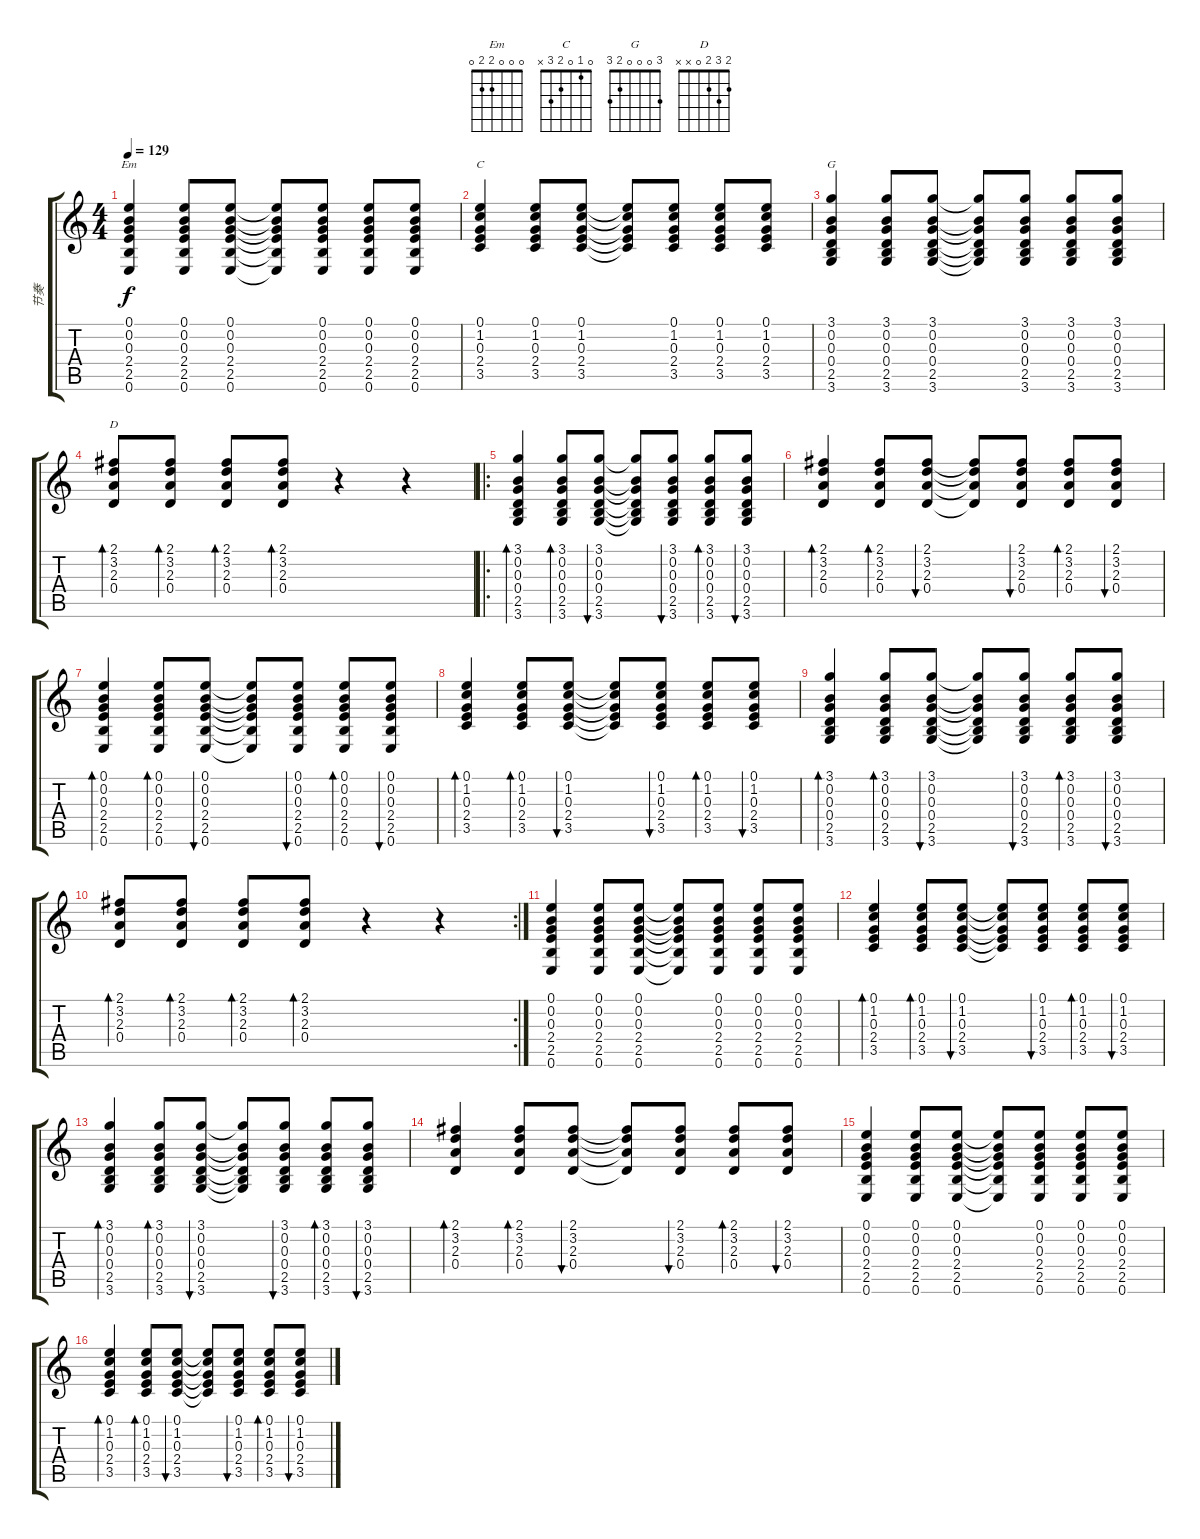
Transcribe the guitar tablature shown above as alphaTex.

\track ("节奏" "节奏") {instrument acousticguitarnylon}
\staff {score tabs}
\tuning (E4 B3 G3 D3 A2 E2) {hide}
\chord ("Em" 0 0 0 2 2 0)
\chord ("C" 0 1 0 2 3 x)
\chord ("G" 3 0 0 0 2 3)
\chord ("D" 2 3 2 0 x x)
\ts (4 4)
\tempo 129
\clef g2
\ks c
(0.1 0.2 0.3 2.4 2.5 0.6).4{ch "Em" dy f} (0.1 0.2 0.3 2.4 2.5 0.6).8 (0.1 0.2 0.3 2.4 2.5 0.6).8 (0.1{t} 0.2{t} 0.3{t} 2.4{t} 2.5{t} 0.6{t}).8 (0.1 0.2 0.3 2.4 2.5 0.6).8 (0.1 0.2 0.3 2.4 2.5 0.6).8 (0.1 0.2 0.3 2.4 2.5 0.6).8 |
(0.1 1.2 0.3 2.4 3.5).4{ch "C"} (0.1 1.2 0.3 2.4 3.5).8 (0.1 1.2 0.3 2.4 3.5).8 (0.1{t} 1.2{t} 0.3{t} 2.4{t} 3.5{t}).8 (0.1 1.2 0.3 2.4 3.5).8 (0.1 1.2 0.3 2.4 3.5).8 (0.1 1.2 0.3 2.4 3.5).8 |
(3.1 0.2 0.3 0.4 2.5 3.6).4{ch "G"} (3.1 0.2 0.3 0.4 2.5 3.6).8 (3.1 0.2 0.3 0.4 2.5 3.6).8 (3.1{t} 0.2{t} 0.3{t} 0.4{t} 2.5{t} 3.6{t}).8 (3.1 0.2 0.3 0.4 2.5 3.6).8 (3.1 0.2 0.3 0.4 2.5 3.6).8 (3.1 0.2 0.3 0.4 2.5 3.6).8 |
(2.1 3.2 2.3 0.4).8{bd 60 ch "D"} (2.1 3.2 2.3 0.4).8{bd 60} (2.1 3.2 2.3 0.4).8{bd 60} (2.1 3.2 2.3 0.4).8{bd 60} r.4 r.4 |
\ro
(3.1 0.2 0.3 0.4 2.5 3.6).4{bd 60} (3.1 0.2 0.3 0.4 2.5 3.6).8{bd 60} (3.1 0.2 0.3 0.4 2.5 3.6).8{bu 60} (3.1{t} 0.2{t} 0.3{t} 0.4{t} 2.5{t} 3.6{t}).8 (3.1 0.2 0.3 0.4 2.5 3.6).8{bu 60} (3.1 0.2 0.3 0.4 2.5 3.6).8{bd 60} (3.1 0.2 0.3 0.4 2.5 3.6).8{bu 60} |
(2.1 3.2 2.3 0.4).4{bd 60} (2.1 3.2 2.3 0.4).8{bd 60} (2.1 3.2 2.3 0.4).8{bu 60} (2.1{t} 3.2{t} 2.3{t} 0.4{t}).8 (2.1 3.2 2.3 0.4).8{bu 60} (2.1 3.2 2.3 0.4).8{bd 60} (2.1 3.2 2.3 0.4).8{bu 60} |
(0.1 0.2 0.3 2.4 2.5 0.6).4{bd 60} (0.1 0.2 0.3 2.4 2.5 0.6).8{bd 60} (0.1 0.2 0.3 2.4 2.5 0.6).8{bu 60} (0.1{t} 0.2{t} 0.3{t} 2.4{t} 2.5{t} 0.6{t}).8 (0.1 0.2 0.3 2.4 2.5 0.6).8{bu 60} (0.1 0.2 0.3 2.4 2.5 0.6).8{bd 60} (0.1 0.2 0.3 2.4 2.5 0.6).8{bu 60} |
(0.1 1.2 0.3 2.4 3.5).4{bd 60} (0.1 1.2 0.3 2.4 3.5).8{bd 60} (0.1 1.2 0.3 2.4 3.5).8{bu 60} (0.1{t} 1.2{t} 0.3{t} 2.4{t} 3.5{t}).8 (0.1 1.2 0.3 2.4 3.5).8{bu 60} (0.1 1.2 0.3 2.4 3.5).8{bd 60} (0.1 1.2 0.3 2.4 3.5).8{bu 60} |
(3.1 0.2 0.3 0.4 2.5 3.6).4{bd 60} (3.1 0.2 0.3 0.4 2.5 3.6).8{bd 60} (3.1 0.2 0.3 0.4 2.5 3.6).8{bu 60} (3.1{t} 0.2{t} 0.3{t} 0.4{t} 2.5{t} 3.6{t}).8 (3.1 0.2 0.3 0.4 2.5 3.6).8{bu 60} (3.1 0.2 0.3 0.4 2.5 3.6).8{bd 60} (3.1 0.2 0.3 0.4 2.5 3.6).8{bu 60} |
\rc 2
(2.1 3.2 2.3 0.4).8{bd 60} (2.1 3.2 2.3 0.4).8{bd 60} (2.1 3.2 2.3 0.4).8{bd 60} (2.1 3.2 2.3 0.4).8{bd 60} r.4 r.4 |
(0.1 0.2 0.3 2.4 2.5 0.6).4 (0.1 0.2 0.3 2.4 2.5 0.6).8 (0.1 0.2 0.3 2.4 2.5 0.6).8 (0.1{t} 0.2{t} 0.3{t} 2.4{t} 2.5{t} 0.6{t}).8 (0.1 0.2 0.3 2.4 2.5 0.6).8 (0.1 0.2 0.3 2.4 2.5 0.6).8 (0.1 0.2 0.3 2.4 2.5 0.6).8 |
(0.1 1.2 0.3 2.4 3.5).4{bd 60} (0.1 1.2 0.3 2.4 3.5).8{bd 60} (0.1 1.2 0.3 2.4 3.5).8{bu 60} (0.1{t} 1.2{t} 0.3{t} 2.4{t} 3.5{t}).8 (0.1 1.2 0.3 2.4 3.5).8{bu 60} (0.1 1.2 0.3 2.4 3.5).8{bd 60} (0.1 1.2 0.3 2.4 3.5).8{bu 60} |
(3.1 0.2 0.3 0.4 2.5 3.6).4{bd 60} (3.1 0.2 0.3 0.4 2.5 3.6).8{bd 60} (3.1 0.2 0.3 0.4 2.5 3.6).8{bu 60} (3.1{t} 0.2{t} 0.3{t} 0.4{t} 2.5{t} 3.6{t}).8 (3.1 0.2 0.3 0.4 2.5 3.6).8{bu 60} (3.1 0.2 0.3 0.4 2.5 3.6).8{bd 60} (3.1 0.2 0.3 0.4 2.5 3.6).8{bu 60} |
(2.1 3.2 2.3 0.4).4{bd 60} (2.1 3.2 2.3 0.4).8{bd 60} (2.1 3.2 2.3 0.4).8{bu 60} (2.1{t} 3.2{t} 2.3{t} 0.4{t}).8 (2.1 3.2 2.3 0.4).8{bu 60} (2.1 3.2 2.3 0.4).8{bd 60} (2.1 3.2 2.3 0.4).8{bu 60} |
(0.1 0.2 0.3 2.4 2.5 0.6).4 (0.1 0.2 0.3 2.4 2.5 0.6).8 (0.1 0.2 0.3 2.4 2.5 0.6).8 (0.1{t} 0.2{t} 0.3{t} 2.4{t} 2.5{t} 0.6{t}).8 (0.1 0.2 0.3 2.4 2.5 0.6).8 (0.1 0.2 0.3 2.4 2.5 0.6).8 (0.1 0.2 0.3 2.4 2.5 0.6).8 |
(0.1 1.2 0.3 2.4 3.5).4{bd 60} (0.1 1.2 0.3 2.4 3.5).8{bd 60} (0.1 1.2 0.3 2.4 3.5).8{bu 60} (0.1{t} 1.2{t} 0.3{t} 2.4{t} 3.5{t}).8 (0.1 1.2 0.3 2.4 3.5).8{bu 60} (0.1 1.2 0.3 2.4 3.5).8{bd 60} (0.1 1.2 0.3 2.4 3.5).8{bu 60}
